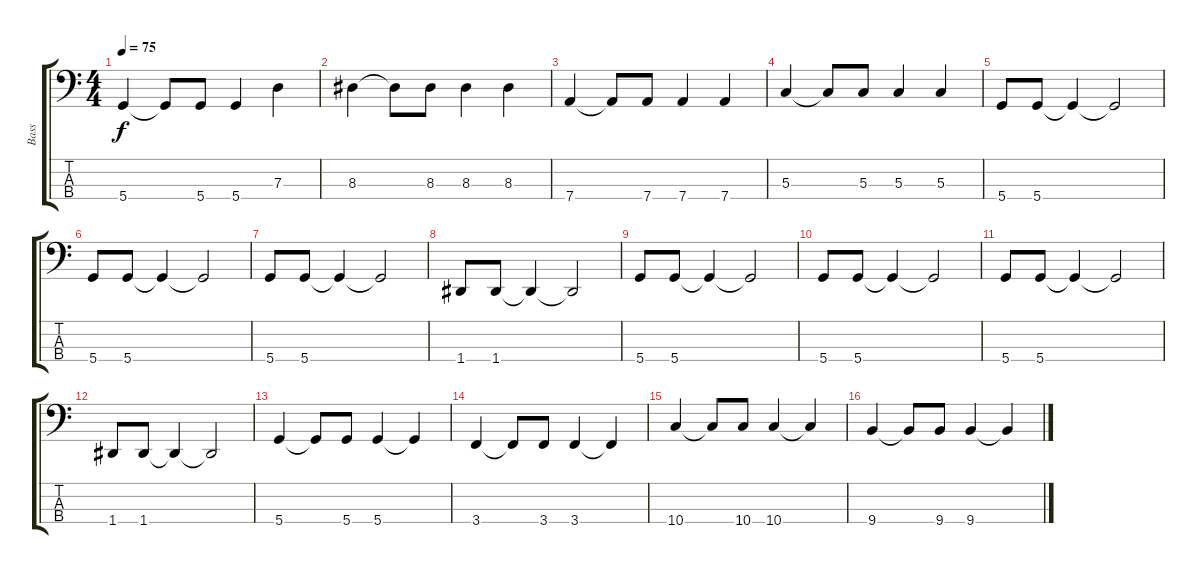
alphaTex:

\track ("Bass" "Bass") {instrument electricbassfinger}
\staff {score tabs}
\tuning (F2 C2 G1 D1) {hide}
\ts (4 4)
\tempo 75
\clef f4
\ks c
5.4.4{dy f} 5.4{t}.8 5.4.8 5.4.4 7.3.4 |
8.3.4 8.3{t}.8 8.3.8 8.3.4 8.3.4 |
7.4.4 7.4{t}.8 7.4.8 7.4.4 7.4.4 |
5.3.4 5.3{t}.8 5.3.8 5.3.4 5.3.4 |
5.4.8 5.4.8 5.4{t}.4 5.4{t}.2 |
5.4.8 5.4.8 5.4{t}.4 5.4{t}.2 |
5.4.8 5.4.8 5.4{t}.4 5.4{t}.2 |
1.4.8 1.4.8 1.4{t}.4 1.4{t}.2 |
5.4.8 5.4.8 5.4{t}.4 5.4{t}.2 |
5.4.8 5.4.8 5.4{t}.4 5.4{t}.2 |
5.4.8 5.4.8 5.4{t}.4 5.4{t}.2 |
1.4.8 1.4.8 1.4{t}.4 1.4{t}.2 |
5.4.4 5.4{t}.8 5.4.8 5.4.4 5.4{t}.4 |
3.4.4 3.4{t}.8 3.4.8 3.4.4 3.4{t}.4 |
10.4.4 10.4{t}.8 10.4.8 10.4.4 10.4{t}.4 |
9.4.4 9.4{t}.8 9.4.8 9.4.4 9.4{t}.4
